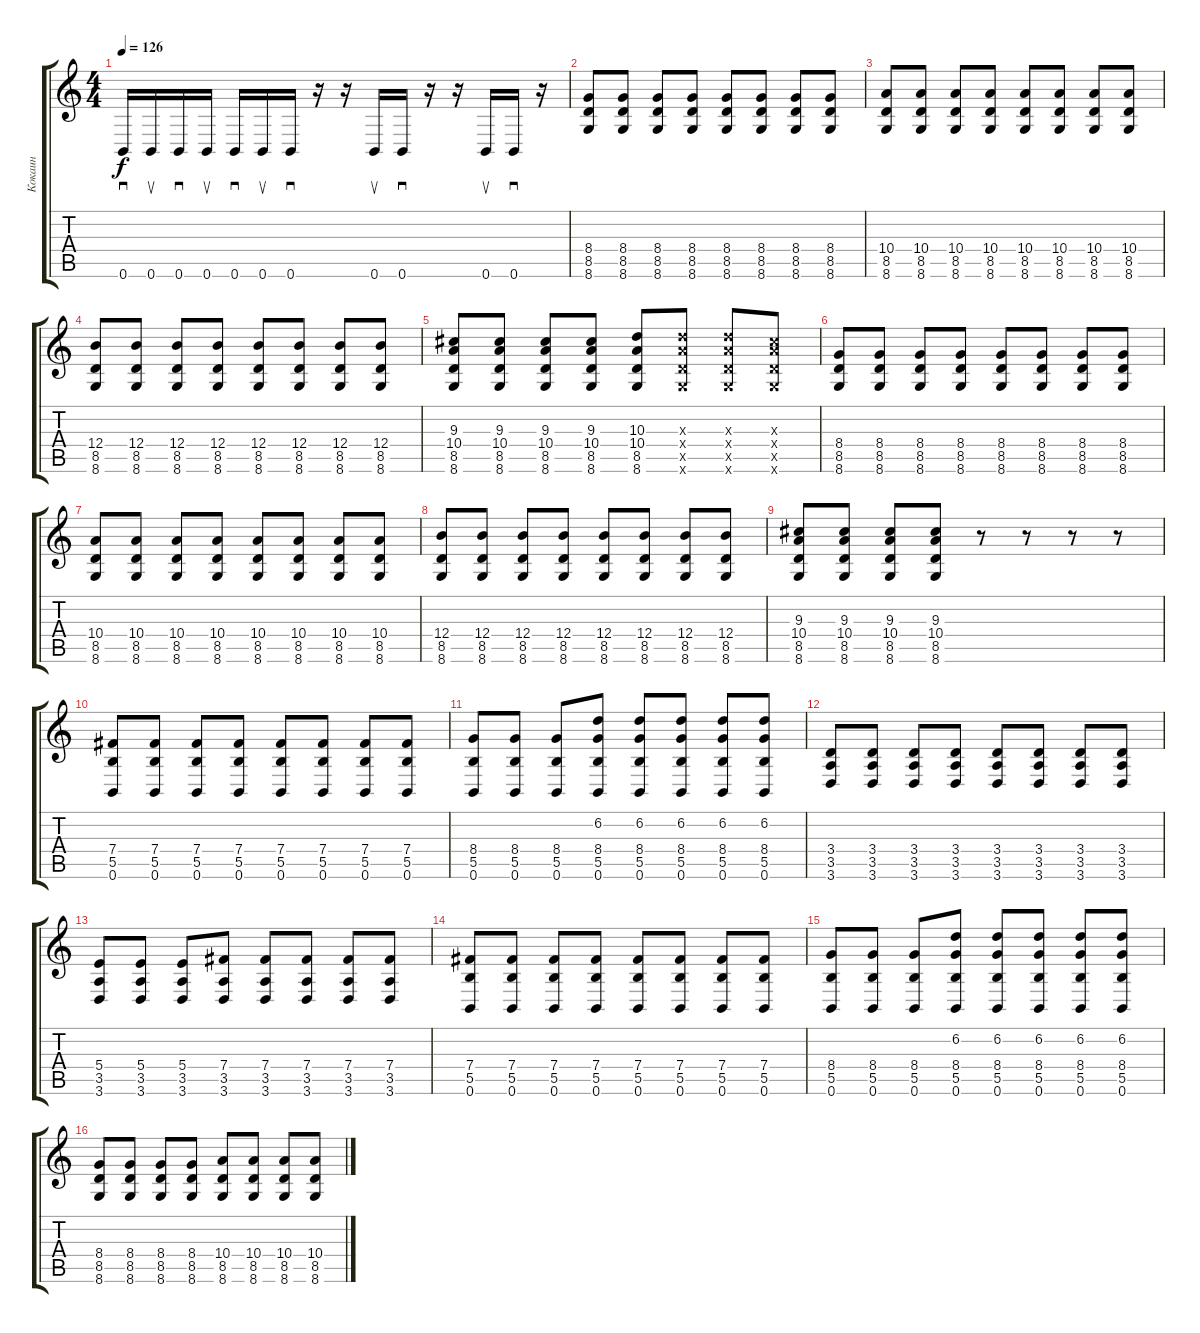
\track ("Кокаин" "Кокаин") {instrument distortionguitar}
\staff {score tabs}
\tuning (Db4 Ab3 E3 B2 Gb2 B1) {hide}
\ts (4 4)
\tempo 126
\clef g2
\ks c
0.6.16{sd dy f} 0.6.16{su} 0.6.16{sd} 0.6.16{su} 0.6.16{sd} 0.6.16{su} 0.6.16{sd} r.16 r.16 0.6.16{su} 0.6.16{sd} r.16 r.16 0.6.16{su} 0.6.16{sd} r.16 |
(8.4 8.5 8.6).8 (8.4 8.5 8.6).8 (8.4 8.5 8.6).8 (8.4 8.5 8.6).8 (8.4 8.5 8.6).8 (8.4 8.5 8.6).8 (8.4 8.5 8.6).8 (8.4 8.5 8.6).8 |
(10.4 8.5 8.6).8 (10.4 8.5 8.6).8 (10.4 8.5 8.6).8 (10.4 8.5 8.6).8 (10.4 8.5 8.6).8 (10.4 8.5 8.6).8 (10.4 8.5 8.6).8 (10.4 8.5 8.6).8 |
(12.4 8.5 8.6).8 (12.4 8.5 8.6).8 (12.4 8.5 8.6).8 (12.4 8.5 8.6).8 (12.4 8.5 8.6).8 (12.4 8.5 8.6).8 (12.4 8.5 8.6).8 (12.4 8.5 8.6).8 |
(9.3 10.4 8.5 8.6).8 (9.3 10.4 8.5 8.6).8 (9.3 10.4 8.5 8.6).8 (9.3 10.4 8.5 8.6).8 (10.3 10.4 8.5 8.6).8 (10.3{x} 10.4{x} 8.5{x} 8.6{x}).8 (10.3{x} 10.4{x} 8.5{x} 8.6{x}).8 (9.3{x} 10.4{x} 8.5{x} 8.6{x}).8 |
(8.4 8.5 8.6).8 (8.4 8.5 8.6).8 (8.4 8.5 8.6).8 (8.4 8.5 8.6).8 (8.4 8.5 8.6).8 (8.4 8.5 8.6).8 (8.4 8.5 8.6).8 (8.4 8.5 8.6).8 |
(10.4 8.5 8.6).8 (10.4 8.5 8.6).8 (10.4 8.5 8.6).8 (10.4 8.5 8.6).8 (10.4 8.5 8.6).8 (10.4 8.5 8.6).8 (10.4 8.5 8.6).8 (10.4 8.5 8.6).8 |
(12.4 8.5 8.6).8 (12.4 8.5 8.6).8 (12.4 8.5 8.6).8 (12.4 8.5 8.6).8 (12.4 8.5 8.6).8 (12.4 8.5 8.6).8 (12.4 8.5 8.6).8 (12.4 8.5 8.6).8 |
(9.3 10.4 8.5 8.6).8 (9.3 10.4 8.5 8.6).8 (9.3 10.4 8.5 8.6).8 (9.3 10.4 8.5 8.6).8 r.8 r.8 r.8 r.8 |
(7.4 5.5 0.6).8 (7.4 5.5 0.6).8 (7.4 5.5 0.6).8 (7.4 5.5 0.6).8 (7.4 5.5 0.6).8 (7.4 5.5 0.6).8 (7.4 5.5 0.6).8 (7.4 5.5 0.6).8 |
(8.4 5.5 0.6).8 (8.4 5.5 0.6).8 (8.4 5.5 0.6).8 (6.2 8.4 5.5 0.6).8 (6.2 8.4 5.5 0.6).8 (6.2 8.4 5.5 0.6).8 (6.2 8.4 5.5 0.6).8 (6.2 8.4 5.5 0.6).8 |
(3.4 3.5 3.6).8 (3.4 3.5 3.6).8 (3.4 3.5 3.6).8 (3.4 3.5 3.6).8 (3.4 3.5 3.6).8 (3.4 3.5 3.6).8 (3.4 3.5 3.6).8 (3.4 3.5 3.6).8 |
(5.4 3.5 3.6).8 (5.4 3.5 3.6).8 (5.4 3.5 3.6).8 (7.4 3.5 3.6).8 (7.4 3.5 3.6).8 (7.4 3.5 3.6).8 (7.4 3.5 3.6).8 (7.4 3.5 3.6).8 |
(7.4 5.5 0.6).8 (7.4 5.5 0.6).8 (7.4 5.5 0.6).8 (7.4 5.5 0.6).8 (7.4 5.5 0.6).8 (7.4 5.5 0.6).8 (7.4 5.5 0.6).8 (7.4 5.5 0.6).8 |
(8.4 5.5 0.6).8 (8.4 5.5 0.6).8 (8.4 5.5 0.6).8 (6.2 8.4 5.5 0.6).8 (6.2 8.4 5.5 0.6).8 (6.2 8.4 5.5 0.6).8 (6.2 8.4 5.5 0.6).8 (6.2 8.4 5.5 0.6).8 |
(8.4 8.5 8.6).8 (8.4 8.5 8.6).8 (8.4 8.5 8.6).8 (8.4 8.5 8.6).8 (10.4 8.5 8.6).8 (10.4 8.5 8.6).8 (10.4 8.5 8.6).8 (10.4 8.5 8.6).8
